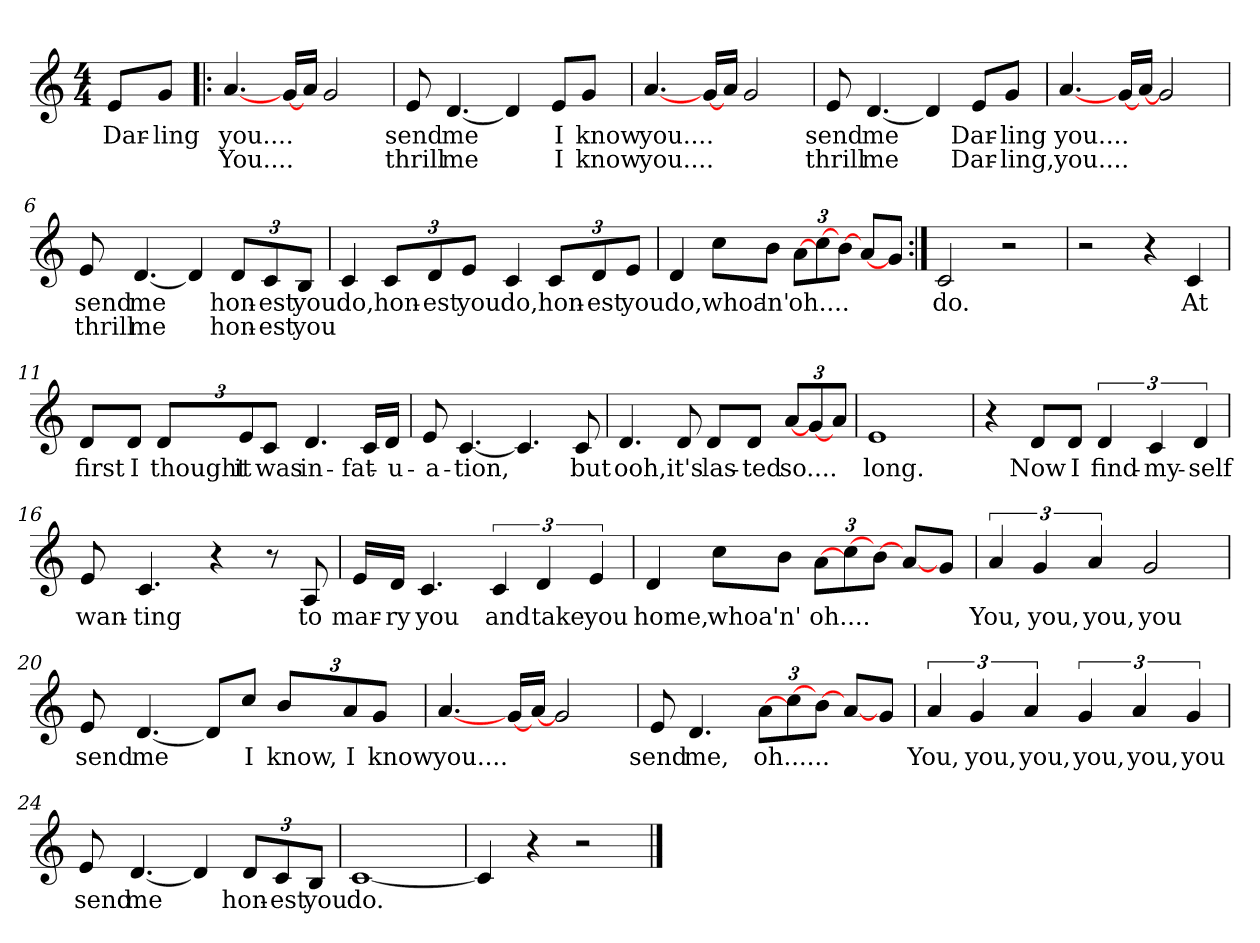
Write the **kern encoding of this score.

**kern	**text	**text
*part1	*part1	*part1
*staff1	*staff1	*staff1
*clefG2	*	*
*k[]	*	*
*C:	*	*
*M4/4	*	*
=	=	=
!	!LO:LY:b	!
8e/L	Dar-	.
!	!LO:LY:b	!
8g/J	-ling	.
=1!|:	=1!|:	=1!|:
!	!LO:LY:b	!LO:LY:b
[4.a/	you....	You....
[16g/LL	.	.
16a/JJ	.	.
2g/	.	.
=2	=2	=2
!	!LO:LY:b	!LO:LY:b
8e/	send	thrill
!	!LO:LY:b	!LO:LY:b
[4.d/	me	me
4d/]	.	.
!	!LO:LY:b	!LO:LY:b
8e/L	I	I
!	!LO:LY:b	!LO:LY:b
8g/J	know	know
=3	=3	=3
!	!LO:LY:b	!LO:LY:b
[4.a/	you....	you....
[16g/LL	.	.
16a/JJ	.	.
2g/	.	.
!!LO:LB:g=z
=4	=4	=4
!	!LO:LY:b	!LO:LY:b
8e/	send	thrill
!	!LO:LY:b	!LO:LY:b
[4.d/	me	me
4d/]	.	.
!	!LO:LY:b	!LO:LY:b
8e/L	Dar-	Dar-
!	!LO:LY:b	!LO:LY:b
8g/J	-ling	-ling,
=5	=5	=5
!	!LO:LY:b	!LO:LY:b
[4.a/	you....	you....
[16g/LL	.	.
[16a/JJ	.	.
2g/	.	.
=6	=6	=6
!	!LO:LY:b	!LO:LY:b
8e/	send	thrill
!	!LO:LY:b	!LO:LY:b
[4.d/	me	me
4d/]	.	.
!	!LO:LY:b	!LO:LY:b
12d/L	hon-	hon-
!	!LO:LY:b	!LO:LY:b
12c/	-est	-est
!	!LO:LY:b	!LO:LY:b
12B/J	you	you
=7	=7	=7
!	!LO:LY:b	!
4c/	do,	.
!	!LO:LY:b	!
12c/L	hon-	.
!	!LO:LY:b	!
12d/	-est	.
!	!LO:LY:b	!
12e/J	you	.
!	!LO:LY:b	!
4c/	do,	.
!	!LO:LY:b	!
12c/L	hon-	.
!	!LO:LY:b	!
12d/	-est	.
!	!LO:LY:b	!
12e/J	you	.
!!LO:LB:g=z
=8	=8	=8
!	!LO:LY:b	!
4d/	do,	.
!	!LO:LY:b	!
8cc\L	whoa	.
!	!LO:LY:b	!
8b\J	'n'	.
!	!LO:LY:b	!
[12a\L	oh....	.
[12cc\	.	.
[12b\J	.	.
[8a/L	.	.
8g/J	.	.
=9:|!	=9:|!	=9:|!
!	!LO:LY:b	!
2c/	do.	.
2r	.	.
=10	=10	=10
2r	.	.
4r	.	.
!	!LO:LY:b	!
4c/	At	.
=11	=11	=11
!	!LO:LY:b	!
8d/L	first	.
!	!LO:LY:b	!
8d/J	I	.
!	!LO:LY:b	!
12d/L	thought	.
!	!LO:LY:b	!
12e/	it	.
!	!LO:LY:b	!
12c/J	was	.
!	!LO:LY:b	!
4.d/	in-	.
!	!LO:LY:b	!
16c/LL	-fat-	.
!	!LO:LY:b	!
16d/JJ	-u-	.
=12	=12	=12
!	!LO:LY:b	!
8e/	-a-	.
!	!LO:LY:b	!
[4.c/	-tion,	.
4.c/]	.	.
!	!LO:LY:b	!
8c/	but	.
!!LO:LB:g=z
=13	=13	=13
!	!LO:LY:b	!
4.d/	ooh,	.
!	!LO:LY:b	!
8d/	it's	.
!	!LO:LY:b	!
8d/L	las-	.
!	!LO:LY:b	!
8d/J	-ted	.
!	!LO:LY:b	!
[12a/L	so....	.
[12g/	.	.
12a/J	.	.
=14	=14	=14
!	!LO:LY:b	!
1e	long.	.
=15	=15	=15
4r	.	.
!	!LO:LY:b	!
8d/L	Now	.
!	!LO:LY:b	!
8d/J	I	.
!	!LO:LY:b	!
6d/	find-	.
!	!LO:LY:b	!
6c/	-my-	.
!	!LO:LY:b	!
6d/	-self	.
=16	=16	=16
!	!LO:LY:b	!
8e/	wan-	.
!	!LO:LY:b	!
4.c/	-ting	.
4r	.	.
8r	.	.
!	!LO:LY:b	!
8A/	to	.
=17	=17	=17
!	!LO:LY:b	!
16e/LL	mar-	.
!	!LO:LY:b	!
16d/JJ	-ry	.
!	!LO:LY:b	!
4.c/	you	.
!	!LO:LY:b	!
6c/	and	.
!	!LO:LY:b	!
6d/	take	.
!	!LO:LY:b	!
6e/	you	.
!!LO:LB:g=z
=18	=18	=18
!	!LO:LY:b	!
4d/	home,	.
!	!LO:LY:b	!
8cc\L	whoa	.
!	!LO:LY:b	!
8b\J	'n'	.
!	!LO:LY:b	!
[12a\L	oh....	.
[12cc\	.	.
[12b\J	.	.
[8a/L	.	.
8g/J	.	.
=19	=19	=19
!	!LO:LY:b	!
6a/	You,	.
!	!LO:LY:b	!
6g/	you,	.
!	!LO:LY:b	!
6a/	you,	.
!	!LO:LY:b	!
2g/	you	.
=20	=20	=20
!	!LO:LY:b	!
8e/	send	.
!	!LO:LY:b	!
[4.d/	me	.
8d/L]	.	.
!	!LO:LY:b	!
8cc/J	I	.
!	!LO:LY:b	!
12b/L	know,	.
!	!LO:LY:b	!
12a/	I	.
!	!LO:LY:b	!
12g/J	know	.
=21	=21	=21
!	!LO:LY:b	!
[4.a/	you....	.
[16g/LL	.	.
[16a/JJ	.	.
2g/	.	.
=22	=22	=22
!	!LO:LY:b	!
8e/	send	.
!	!LO:LY:b	!
4.d/	me,	.
!	!LO:LY:b	!
[12a\L	oh......	.
[12cc\	.	.
[12b\J	.	.
[8a/L	.	.
8g/J	.	.
!!LO:LB:g=z
=23	=23	=23
!	!LO:LY:b	!
6a/	You,	.
!	!LO:LY:b	!
6g/	you,	.
!	!LO:LY:b	!
6a/	you,	.
!	!LO:LY:b	!
6g/	you,	.
!	!LO:LY:b	!
6a/	you,	.
!	!LO:LY:b	!
6g/	you	.
=24	=24	=24
!	!LO:LY:b	!
8e/	send	.
!	!LO:LY:b	!
[4.d/	me	.
4d/]	.	.
!	!LO:LY:b	!
12d/L	hon-	.
!	!LO:LY:b	!
12c/	-est	.
!	!LO:LY:b	!
12B/J	you	.
=25	=25	=25
!	!LO:LY:b	!
[1c	do.	.
=26	=26	=26
4c/]	.	.
4r	.	.
2r	.	.
==	==	==
*-	*-	*-
